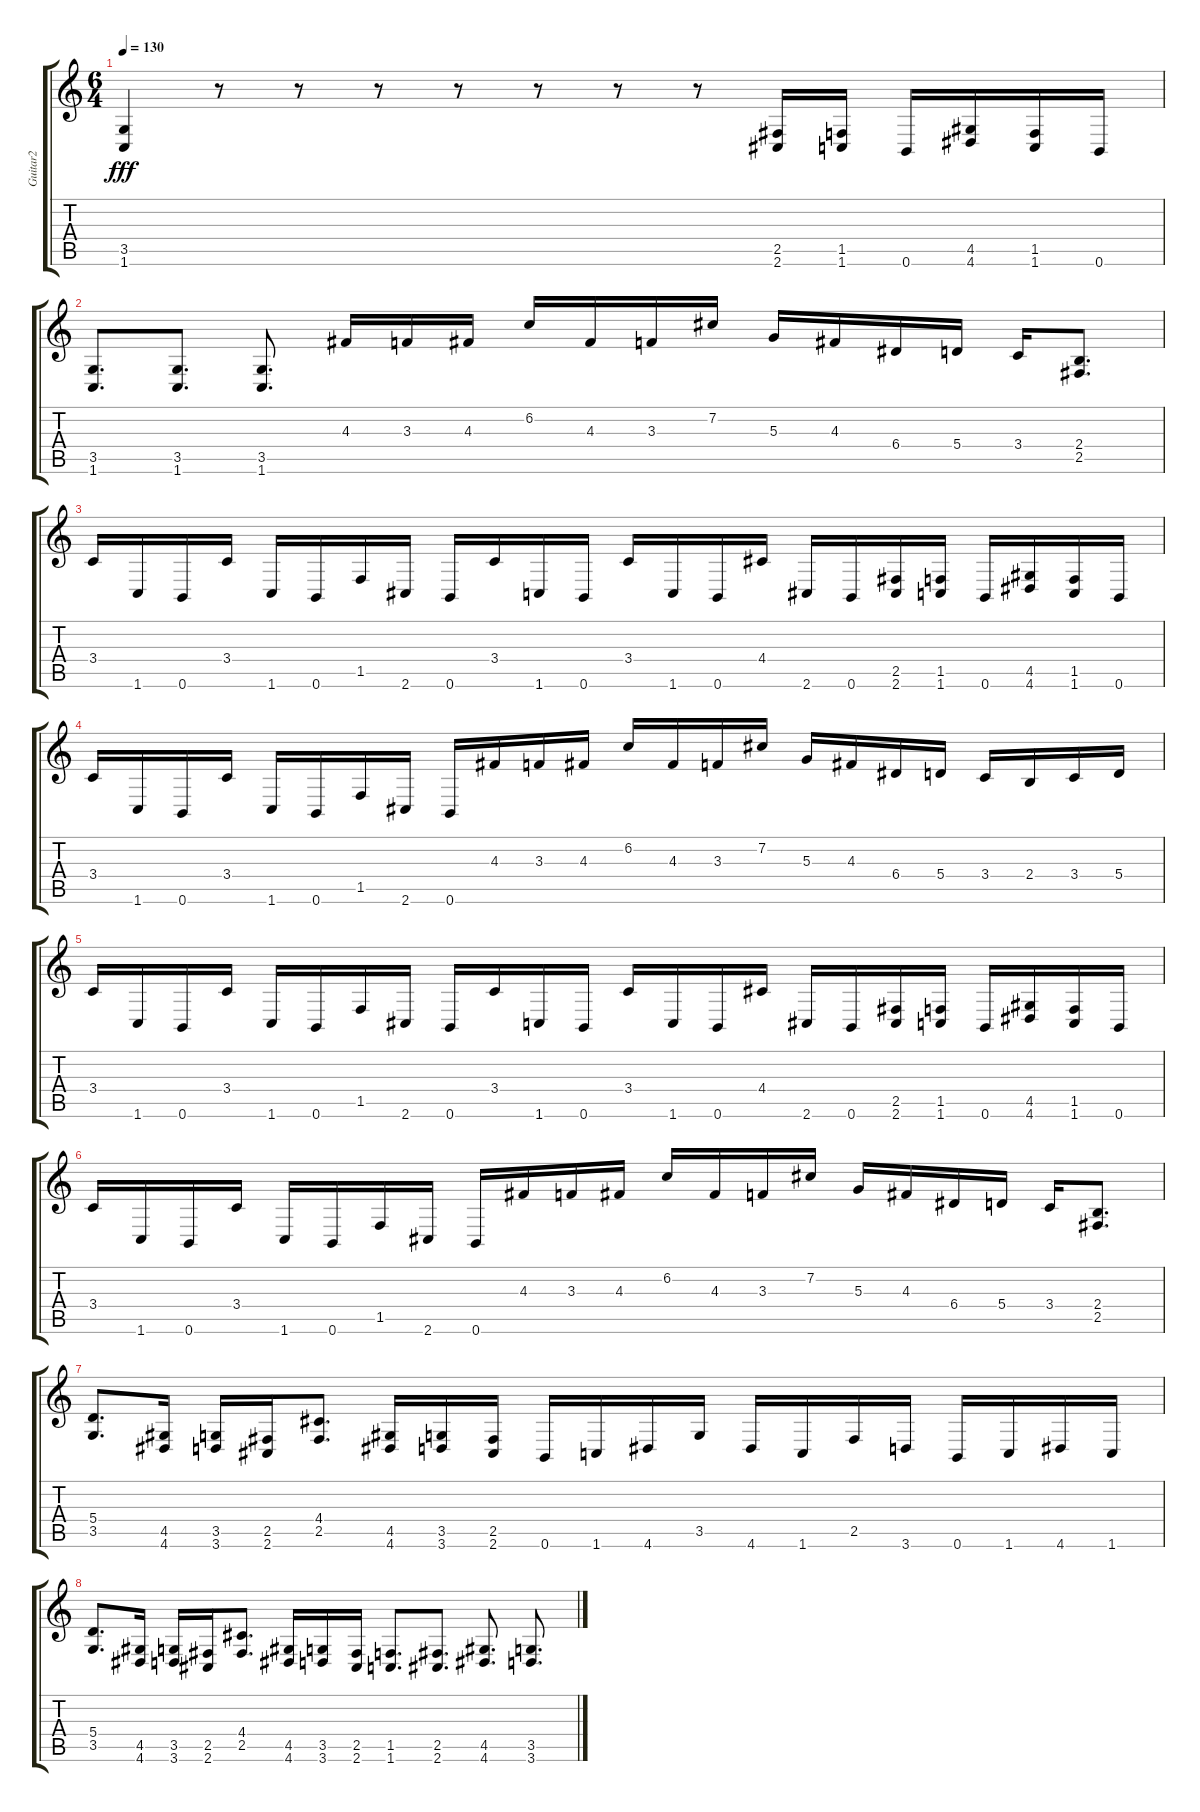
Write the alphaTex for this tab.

\track ("Guitar2" "Guitar2") {instrument distortionguitar}
\staff {score tabs}
\tuning (B3 Gb3 D3 A2 E2 B1) {hide}
\ts (6 4)
\tempo 130
\clef g2
\ks c
(3.5 1.6).4{dy fff} r.8 r.8 r.8 r.8 r.8 r.8 r.8 (2.5 2.6).16 (1.5 1.6).16 0.6.16 (4.5 4.6).16 (1.5 1.6).16 0.6.16 |
(3.5 1.6).8{d} (3.5 1.6).8{d} (3.5 1.6).8{d} 4.3.16 3.3.16 4.3.16 6.2.16 4.3.16 3.3.16 7.2.16 5.3.16 4.3.16 6.4.16 5.4.16 3.4.16 (2.4 2.5).8{d} |
3.4.16 1.6.16 0.6.16 3.4.16 1.6.16 0.6.16 1.5.16 2.6.16 0.6.16 3.4.16 1.6.16 0.6.16 3.4.16 1.6.16 0.6.16 4.4.16 2.6.16 0.6.16 (2.5 2.6).16 (1.5 1.6).16 0.6.16 (4.5 4.6).16 (1.5 1.6).16 0.6.16 |
3.4.16 1.6.16 0.6.16 3.4.16 1.6.16 0.6.16 1.5.16 2.6.16 0.6.16 4.3.16 3.3.16 4.3.16 6.2.16 4.3.16 3.3.16 7.2.16 5.3.16 4.3.16 6.4.16 5.4.16 3.4.16 2.4.16 3.4.16 5.4.16 |
3.4.16 1.6.16 0.6.16 3.4.16 1.6.16 0.6.16 1.5.16 2.6.16 0.6.16 3.4.16 1.6.16 0.6.16 3.4.16 1.6.16 0.6.16 4.4.16 2.6.16 0.6.16 (2.5 2.6).16 (1.5 1.6).16 0.6.16 (4.5 4.6).16 (1.5 1.6).16 0.6.16 |
3.4.16 1.6.16 0.6.16 3.4.16 1.6.16 0.6.16 1.5.16 2.6.16 0.6.16 4.3.16 3.3.16 4.3.16 6.2.16 4.3.16 3.3.16 7.2.16 5.3.16 4.3.16 6.4.16 5.4.16 3.4.16 (2.4 2.5).8{d} |
(5.4 3.5).8{d} (4.5 4.6).16 (3.5 3.6).16 (2.5 2.6).16 (4.4 2.5).8{d} (4.5 4.6).16 (3.5 3.6).16 (2.5 2.6).16 0.6.16 1.6.16 4.6.16 3.5.16 4.6.16 1.6.16 2.5.16 3.6.16 0.6.16 1.6.16 4.6.16 1.6.16 |
(5.4 3.5).8{d} (4.5 4.6).16 (3.5 3.6).16 (2.5 2.6).16 (4.4 2.5).8{d} (4.5 4.6).16 (3.5 3.6).16 (2.5 2.6).16 (1.5 1.6).8{d} (2.5 2.6).8{d} (4.5 4.6).8{d} (3.5 3.6).8{d}
